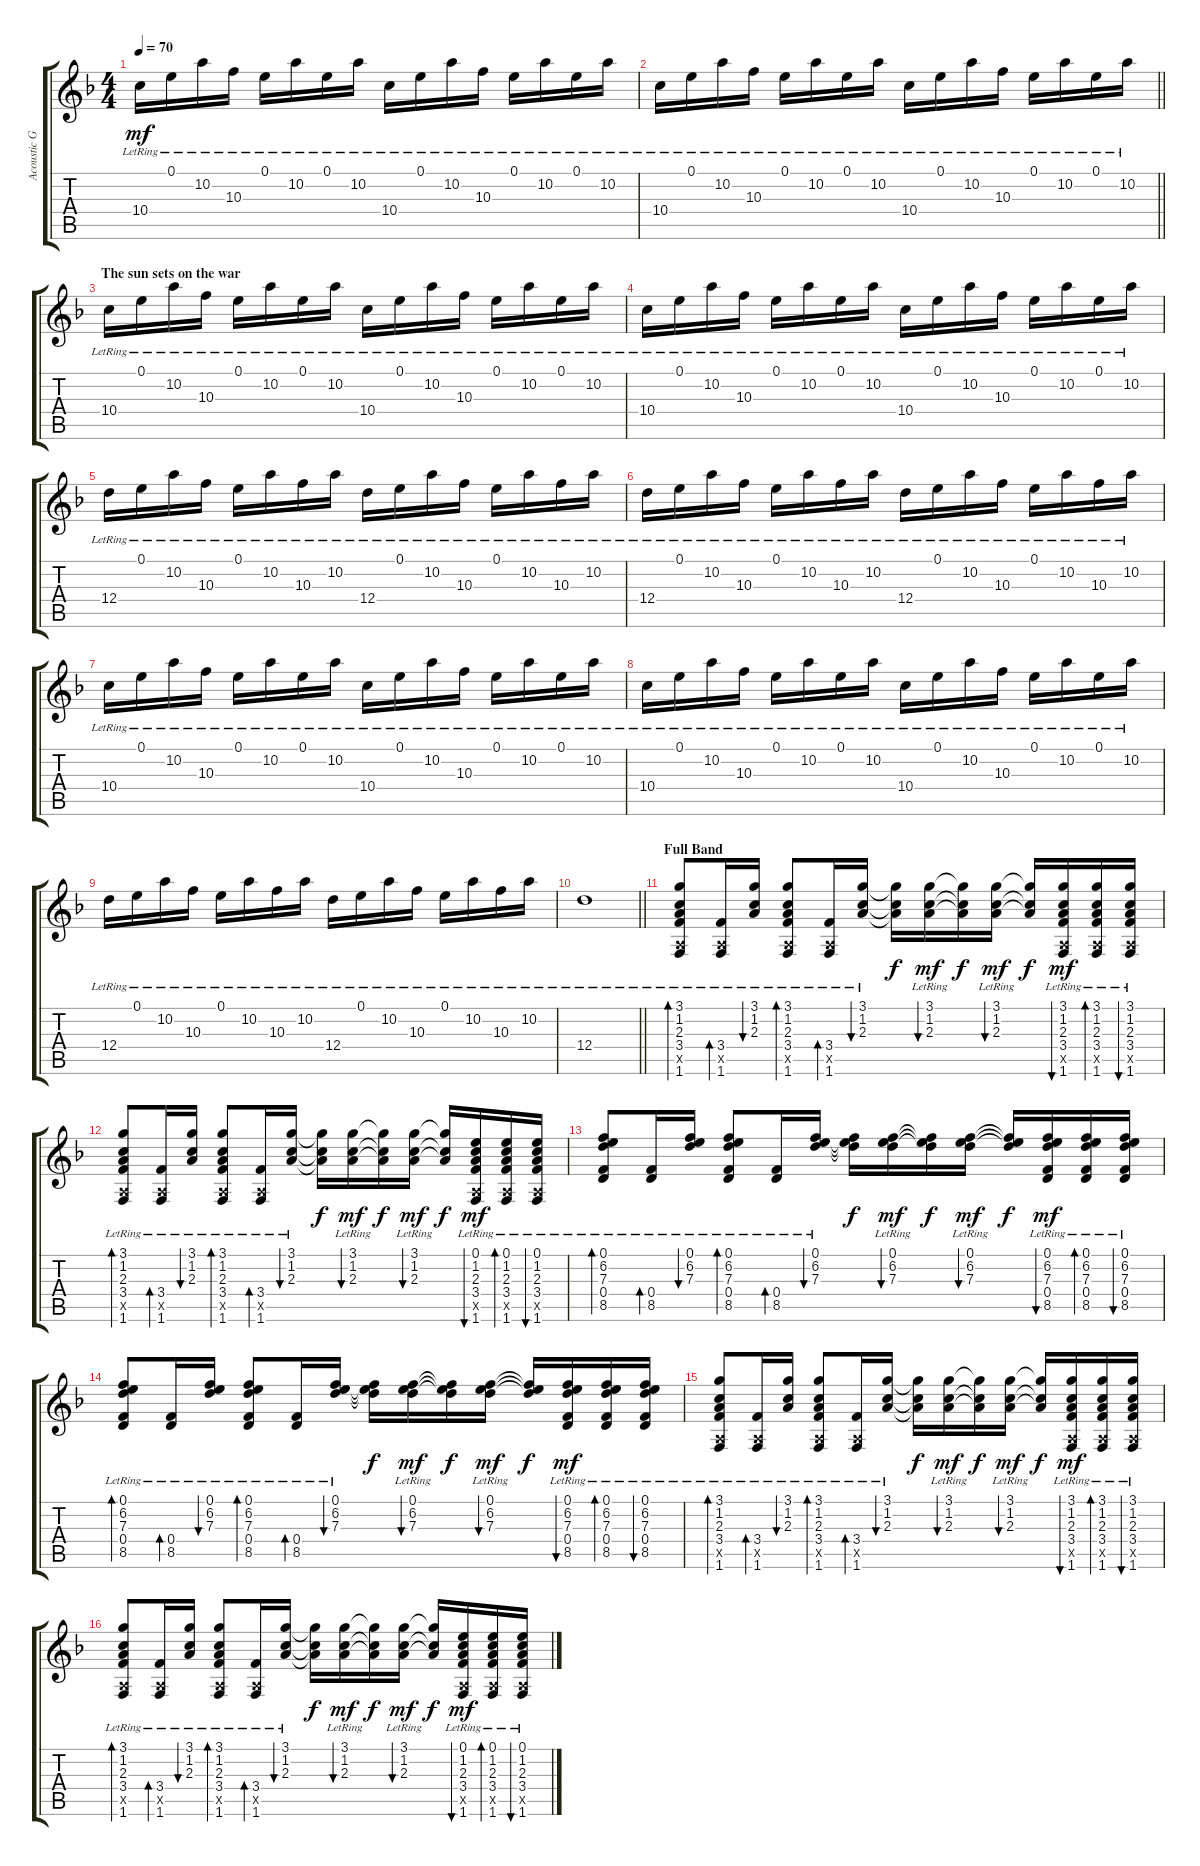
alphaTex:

\track ("Acoustic Guitar" "Acoustic G") {instrument acousticguitarsteel}
\staff {score tabs}
\tuning (E4 B3 G3 D3 A2 E2) {hide}
\ts (4 4)
\tempo 70
\clef g2
\ks f
10.4{lr}.16{dy mf} 0.1{lr}.16 10.2{lr}.16 10.3{lr}.16 0.1{lr}.16 10.2{lr}.16 0.1{lr}.16 10.2{lr}.16 10.4{lr}.16 0.1{lr}.16 10.2{lr}.16 10.3{lr}.16 0.1{lr}.16 10.2{lr}.16 0.1{lr}.16 10.2{lr}.16 |
\barLineRight lightlight
10.4{lr}.16 0.1{lr}.16 10.2{lr}.16 10.3{lr}.16 0.1{lr}.16 10.2{lr}.16 0.1{lr}.16 10.2{lr}.16 10.4{lr}.16 0.1{lr}.16 10.2{lr}.16 10.3{lr}.16 0.1{lr}.16 10.2{lr}.16 0.1{lr}.16 10.2{lr}.16 |
\section ("" "The sun sets on the war")
10.4{lr}.16 0.1{lr}.16 10.2{lr}.16 10.3{lr}.16 0.1{lr}.16 10.2{lr}.16 0.1{lr}.16 10.2{lr}.16 10.4{lr}.16 0.1{lr}.16 10.2{lr}.16 10.3{lr}.16 0.1{lr}.16 10.2{lr}.16 0.1{lr}.16 10.2{lr}.16 |
10.4{lr}.16 0.1{lr}.16 10.2{lr}.16 10.3{lr}.16 0.1{lr}.16 10.2{lr}.16 0.1{lr}.16 10.2{lr}.16 10.4{lr}.16 0.1{lr}.16 10.2{lr}.16 10.3{lr}.16 0.1{lr}.16 10.2{lr}.16 0.1{lr}.16 10.2{lr}.16 |
12.4{lr}.16 0.1{lr}.16 10.2{lr}.16 10.3{lr}.16 0.1{lr}.16 10.2{lr}.16 10.3{lr}.16 10.2{lr}.16 12.4{lr}.16 0.1{lr}.16 10.2{lr}.16 10.3{lr}.16 0.1{lr}.16 10.2{lr}.16 10.3{lr}.16 10.2{lr}.16 |
12.4{lr}.16 0.1{lr}.16 10.2{lr}.16 10.3{lr}.16 0.1{lr}.16 10.2{lr}.16 10.3{lr}.16 10.2{lr}.16 12.4{lr}.16 0.1{lr}.16 10.2{lr}.16 10.3{lr}.16 0.1{lr}.16 10.2{lr}.16 10.3{lr}.16 10.2{lr}.16 |
10.4{lr}.16 0.1{lr}.16 10.2{lr}.16 10.3{lr}.16 0.1{lr}.16 10.2{lr}.16 0.1{lr}.16 10.2{lr}.16 10.4{lr}.16 0.1{lr}.16 10.2{lr}.16 10.3{lr}.16 0.1{lr}.16 10.2{lr}.16 0.1{lr}.16 10.2{lr}.16 |
10.4{lr}.16 0.1{lr}.16 10.2{lr}.16 10.3{lr}.16 0.1{lr}.16 10.2{lr}.16 0.1{lr}.16 10.2{lr}.16 10.4{lr}.16 0.1{lr}.16 10.2{lr}.16 10.3{lr}.16 0.1{lr}.16 10.2{lr}.16 0.1{lr}.16 10.2{lr}.16 |
12.4{lr}.16 0.1{lr}.16 10.2{lr}.16 10.3{lr}.16 0.1{lr}.16 10.2{lr}.16 10.3{lr}.16 10.2{lr}.16 12.4{lr}.16 0.1{lr}.16 10.2{lr}.16 10.3{lr}.16 0.1{lr}.16 10.2{lr}.16 10.3{lr}.16 10.2{lr}.16 |
\barLineRight lightlight
12.4{lr}.1 |
\section ("" "Full Band")
(3.1{lr} 1.2{lr} 2.3{lr} 3.4{lr} 0.5{x} 1.6{lr}).8{bd 30} (3.4{lr} 0.5{x} 1.6{lr}).16{bd 30} (3.1{lr} 1.2{lr} 2.3{lr}).16{bu 30} (3.1{lr} 1.2{lr} 2.3{lr} 3.4{lr} 0.5{x} 1.6{lr}).8{bd 30} (3.4{lr} 0.5{x} 1.6{lr}).16{bd 30} (3.1{lr} 1.2{lr} 2.3{lr}).16{bu 30} (3.1{t} 1.2{t} 2.3{t}).16{dy f} (3.1{lr} 1.2{lr} 2.3{lr}).16{bu 30 dy mf} (3.1{t} 1.2{t} 2.3{t}).16{dy f} (3.1{lr} 1.2{lr} 2.3{lr}).16{bu 30 dy mf} (3.1{t} 1.2{t} 2.3{t}).16{dy f} (3.1{lr} 1.2{lr} 2.3{lr} 3.4{lr} 0.5{x} 1.6{lr}).16{bu 30 dy mf} (3.1{lr} 1.2{lr} 2.3{lr} 3.4{lr} 0.5{x} 1.6{lr}).16{bd 30} (3.1{lr} 1.2{lr} 2.3{lr} 3.4{lr} 0.5{x} 1.6{lr}).16{bu 30} |
(3.1{lr} 1.2{lr} 2.3{lr} 3.4{lr} 0.5{x} 1.6{lr}).8{bd 30} (3.4{lr} 0.5{x} 1.6{lr}).16{bd 30} (3.1{lr} 1.2{lr} 2.3{lr}).16{bu 30} (3.1{lr} 1.2{lr} 2.3{lr} 3.4{lr} 0.5{x} 1.6{lr}).8{bd 30} (3.4{lr} 0.5{x} 1.6{lr}).16{bd 30} (3.1{lr} 1.2{lr} 2.3{lr}).16{bu 30} (3.1{t} 1.2{t} 2.3{t}).16{dy f} (3.1{lr} 1.2{lr} 2.3{lr}).16{bu 30 dy mf} (3.1{t} 1.2{t} 2.3{t}).16{dy f} (3.1{lr} 1.2{lr} 2.3{lr}).16{bu 30 dy mf} (3.1{t} 1.2{t} 2.3{t}).16{dy f} (0.1{lr} 1.2{lr} 2.3{lr} 3.4{lr} 0.5{x} 1.6{lr}).16{bu 30 dy mf} (0.1{lr} 1.2{lr} 2.3{lr} 3.4{lr} 0.5{x} 1.6{lr}).16{bd 30} (0.1{lr} 1.2{lr} 2.3{lr} 3.4{lr} 0.5{x} 1.6{lr}).16{bu 30} |
(0.1{lr} 6.2{lr} 7.3{lr} 0.4{lr} 8.5).8{bd 30} (0.4{lr} 8.5).16{bd 30} (0.1{lr} 6.2{lr} 7.3{lr}).16{bu 30} (0.1{lr} 6.2{lr} 7.3{lr} 0.4{lr} 8.5).8{bd 30} (0.4{lr} 8.5).16{bd 30} (0.1{lr} 6.2{lr} 7.3{lr}).16{bu 30} (0.1{t} 6.2{t} 7.3{t}).16{dy f} (0.1{lr} 6.2{lr} 7.3{lr}).16{bu 30 dy mf} (0.1{t} 6.2{t} 7.3{t}).16{dy f} (0.1{lr} 6.2{lr} 7.3{lr}).16{bu 30 dy mf} (0.1{t} 6.2{t} 7.3{t}).16{dy f} (0.1{lr} 6.2{lr} 7.3{lr} 0.4{lr} 8.5).16{bu 30 dy mf} (0.1{lr} 6.2{lr} 7.3{lr} 0.4{lr} 8.5).16{bd 30} (0.1{lr} 6.2{lr} 7.3{lr} 0.4{lr} 8.5).16{bu 30} |
(0.1{lr} 6.2{lr} 7.3{lr} 0.4{lr} 8.5).8{bd 30} (0.4{lr} 8.5).16{bd 30} (0.1{lr} 6.2{lr} 7.3{lr}).16{bu 30} (0.1{lr} 6.2{lr} 7.3{lr} 0.4{lr} 8.5).8{bd 30} (0.4{lr} 8.5).16{bd 30} (0.1{lr} 6.2{lr} 7.3{lr}).16{bu 30} (0.1{t} 6.2{t} 7.3{t}).16{dy f} (0.1{lr} 6.2{lr} 7.3{lr}).16{bu 30 dy mf} (0.1{t} 6.2{t} 7.3{t}).16{dy f} (0.1{lr} 6.2{lr} 7.3{lr}).16{bu 30 dy mf} (0.1{t} 6.2{t} 7.3{t}).16{dy f} (0.1{lr} 6.2{lr} 7.3{lr} 0.4{lr} 8.5).16{bu 30 dy mf} (0.1{lr} 6.2{lr} 7.3{lr} 0.4{lr} 8.5).16{bd 30} (0.1{lr} 6.2{lr} 7.3{lr} 0.4{lr} 8.5).16{bu 30} |
(3.1{lr} 1.2{lr} 2.3{lr} 3.4{lr} 0.5{x} 1.6{lr}).8{bd 30} (3.4{lr} 0.5{x} 1.6{lr}).16{bd 30} (3.1{lr} 1.2{lr} 2.3{lr}).16{bu 30} (3.1{lr} 1.2{lr} 2.3{lr} 3.4{lr} 0.5{x} 1.6{lr}).8{bd 30} (3.4{lr} 0.5{x} 1.6{lr}).16{bd 30} (3.1{lr} 1.2{lr} 2.3{lr}).16{bu 30} (3.1{t} 1.2{t} 2.3{t}).16{dy f} (3.1{lr} 1.2{lr} 2.3{lr}).16{bu 30 dy mf} (3.1{t} 1.2{t} 2.3{t}).16{dy f} (3.1{lr} 1.2{lr} 2.3{lr}).16{bu 30 dy mf} (3.1{t} 1.2{t} 2.3{t}).16{dy f} (3.1{lr} 1.2{lr} 2.3{lr} 3.4{lr} 0.5{x} 1.6{lr}).16{bu 30 dy mf} (3.1{lr} 1.2{lr} 2.3{lr} 3.4{lr} 0.5{x} 1.6{lr}).16{bd 30} (3.1{lr} 1.2{lr} 2.3{lr} 3.4{lr} 0.5{x} 1.6{lr}).16{bu 30} |
(3.1{lr} 1.2{lr} 2.3{lr} 3.4{lr} 0.5{x} 1.6{lr}).8{bd 30} (3.4{lr} 0.5{x} 1.6{lr}).16{bd 30} (3.1{lr} 1.2{lr} 2.3{lr}).16{bu 30} (3.1{lr} 1.2{lr} 2.3{lr} 3.4{lr} 0.5{x} 1.6{lr}).8{bd 30} (3.4{lr} 0.5{x} 1.6{lr}).16{bd 30} (3.1{lr} 1.2{lr} 2.3{lr}).16{bu 30} (3.1{t} 1.2{t} 2.3{t}).16{dy f} (3.1{lr} 1.2{lr} 2.3{lr}).16{bu 30 dy mf} (3.1{t} 1.2{t} 2.3{t}).16{dy f} (3.1{lr} 1.2{lr} 2.3{lr}).16{bu 30 dy mf} (3.1{t} 1.2{t} 2.3{t}).16{dy f} (0.1{lr} 1.2{lr} 2.3{lr} 3.4{lr} 0.5{x} 1.6{lr}).16{bu 30 dy mf} (0.1{lr} 1.2{lr} 2.3{lr} 3.4{lr} 0.5{x} 1.6{lr}).16{bd 30} (0.1{lr} 1.2{lr} 2.3{lr} 3.4{lr} 0.5{x} 1.6{lr}).16{bu 30}
